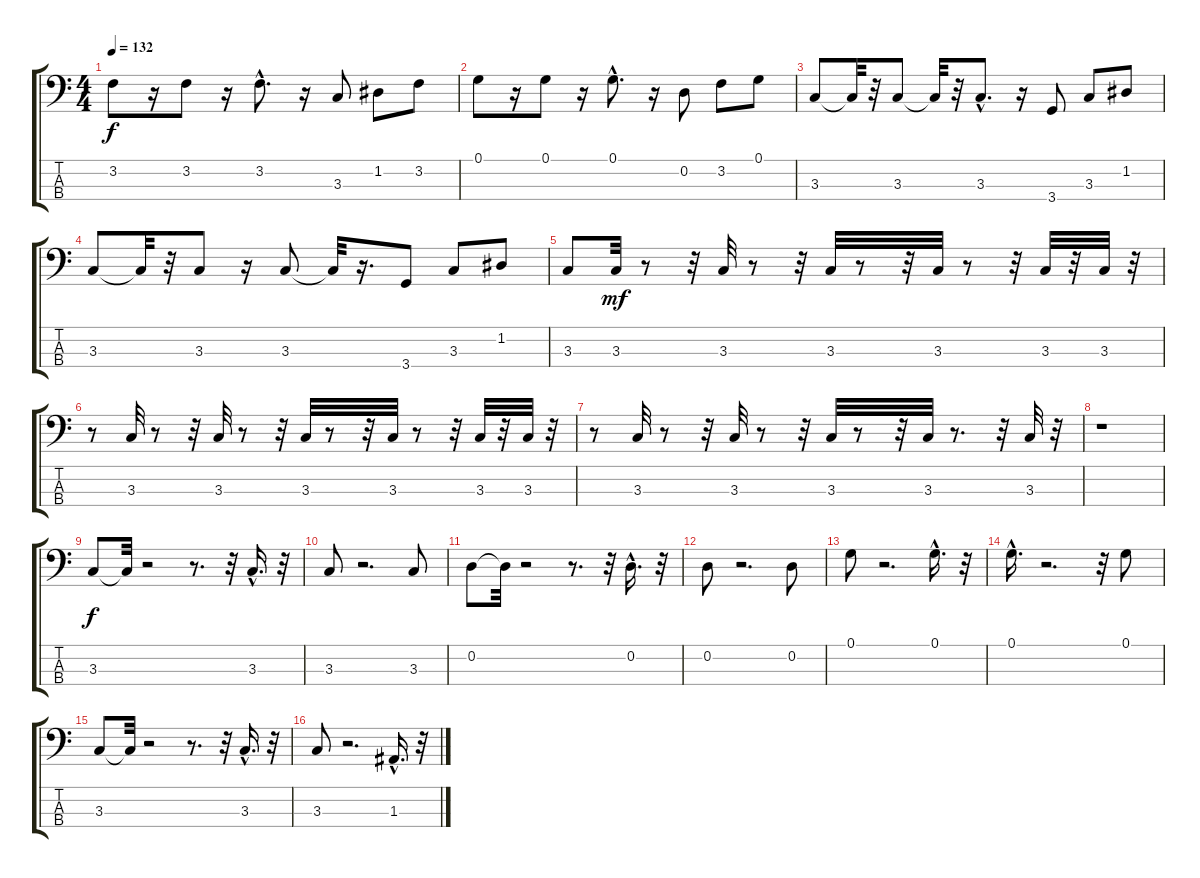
\track "" {instrument synthbass2}
\staff {score tabs}
\tuning (G2 D2 A1 E1) {hide}
\ts (4 4)
\tempo 132
\clef f4
\ks c
3.2.8{dy f} r.16 3.2.8 r.16 3.2{hac}.8{d} r.16 3.3.8 1.2.8 3.2.8 |
0.1.8 r.16 0.1.8 r.16 0.1{hac}.8{d} r.16 0.2.8 3.2.8 0.1.8 |
3.3.8 3.3{t}.32 r.32 3.3.8 3.3{t}.32 r.32 3.3{hac}.8{d} r.16 3.4.8 3.3.8 1.2.8 |
3.3.8 3.3{t}.32 r.32 3.3.8 r.16 3.3.8 3.3{t}.32 r.16{d} 3.4.8 3.3.8 1.2.8 |
3.3.8 3.3.32{dy mf} r.8 r.32 3.3.32 r.8 r.32 3.3.32 r.8 r.32 3.3.32 r.8 r.32 3.3.32 r.32 3.3.32 r.32 |
r.8 3.3.32 r.8 r.32 3.3.32 r.8 r.32 3.3.32 r.8 r.32 3.3.32 r.8 r.32 3.3.32 r.32 3.3.32 r.32 |
r.8 3.3.32 r.8 r.32 3.3.32 r.8 r.32 3.3.32 r.8 r.32 3.3.32 r.8{d} r.32 3.3.32 r.32 |
r.1 |
3.3.8{dy f} 3.3{t}.32 r.2 r.8{d} r.32 3.3{hac}.16{d} r.32 |
3.3.8 r.2{d} 3.3.8 |
0.2.8 0.2{t}.32 r.2 r.8{d} r.32 0.2{hac}.16{d} r.32 |
0.2.8 r.2{d} 0.2.8 |
0.1.8 r.2{d} 0.1{hac}.16{d} r.32 |
0.1{hac}.16{d} r.2{d} r.32 0.1.8 |
3.3.8 3.3{t}.32 r.2 r.8{d} r.32 3.3{hac}.16{d} r.32 |
3.3.8 r.2{d} 1.3{hac}.16{d} r.32
